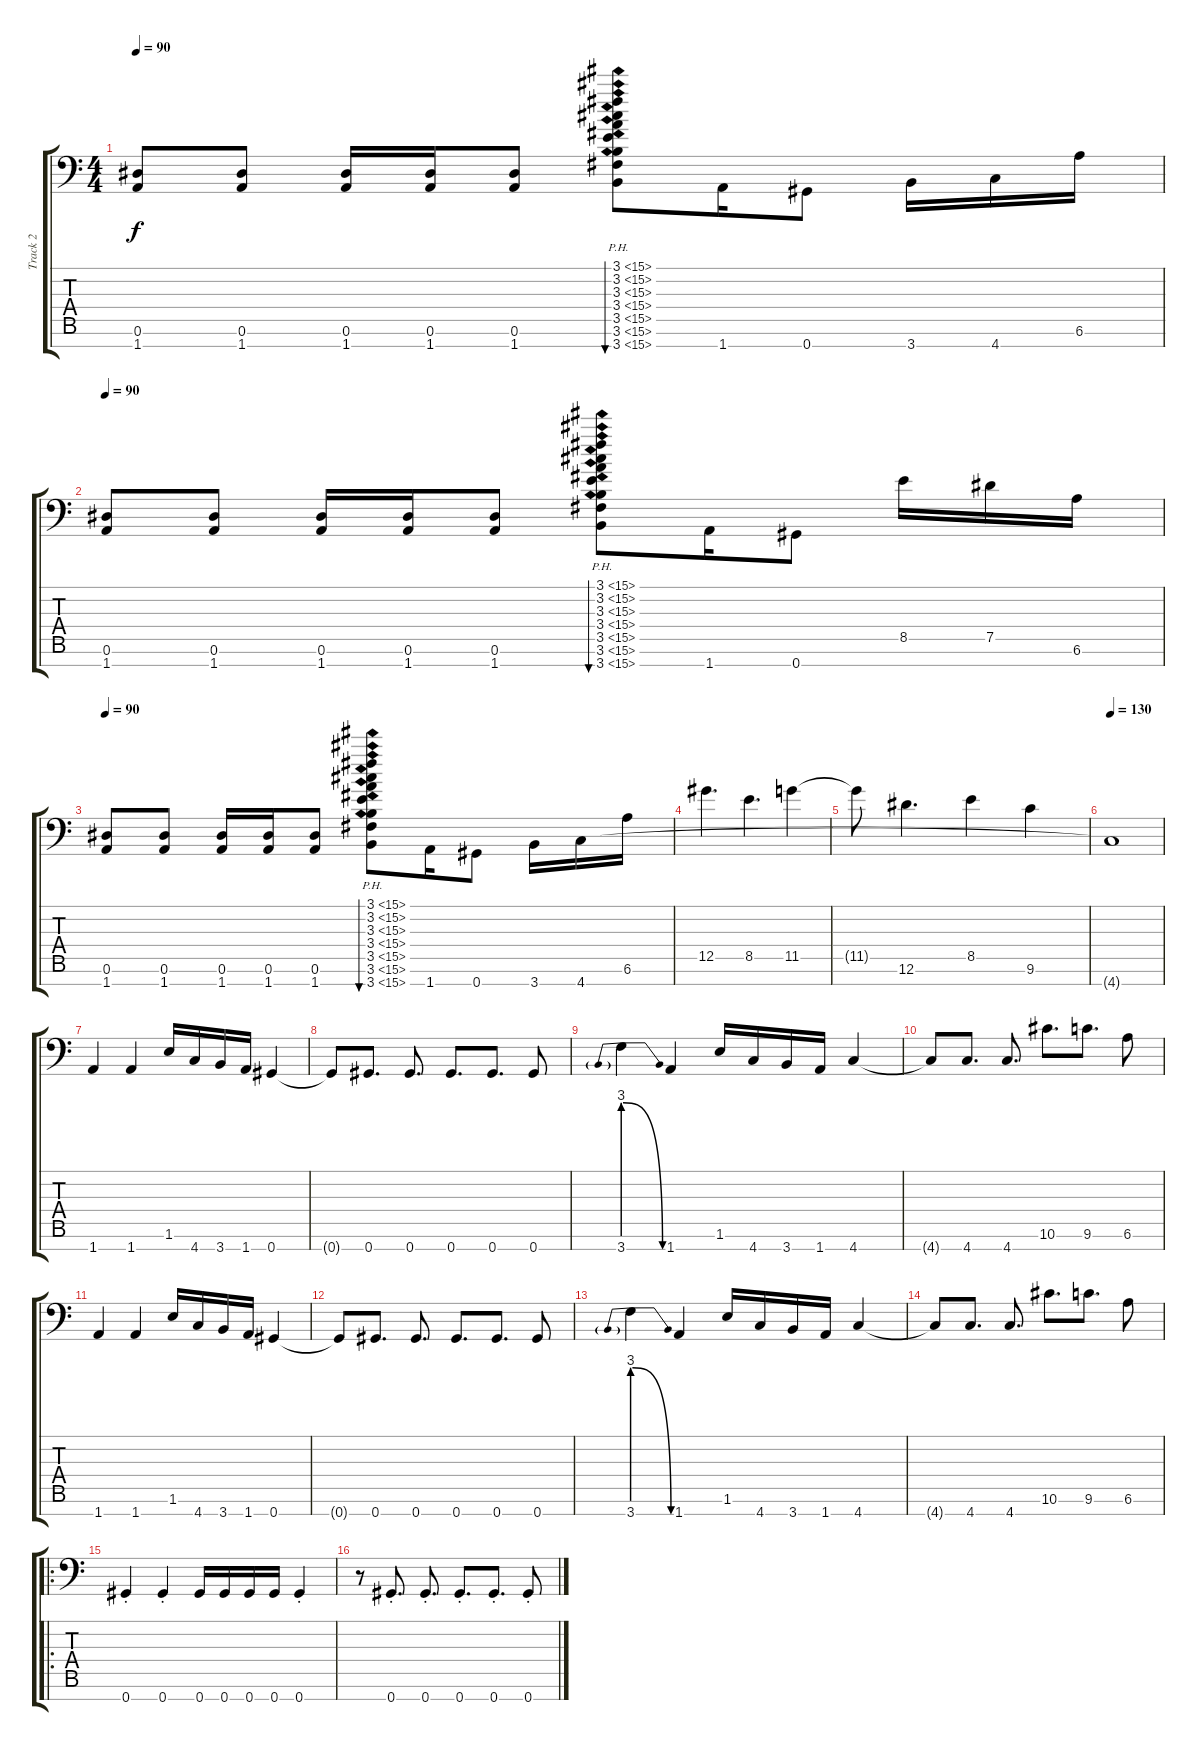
\track ("Track 2" "Track 2") {instrument overdrivenguitar}
\staff {score tabs}
\tuning (Eb4 Bb3 Gb3 Db3 Ab2 Eb2 Ab1) {hide}
\ts (4 4)
\tempo 90
\clef f4
\ks c
(0.6 1.7).8{dy f} (0.6 1.7).8 (0.6 1.7).16 (0.6 1.7).16 (0.6 1.7).8 (3.1{ph 12} 3.2{ph 12} 3.3{ph 12} 3.4{ph 12} 3.5{ph 12} 3.6{ph 12} 3.7{ph 12}).8{bu 480} 1.7.16 0.7.8 3.7.16 4.7.16 6.6.16 |
\tempo 90
(0.6 1.7).8 (0.6 1.7).8 (0.6 1.7).16 (0.6 1.7).16 (0.6 1.7).8 (3.1{ph 12} 3.2{ph 12} 3.3{ph 12} 3.4{ph 12} 3.5{ph 12} 3.6{ph 12} 3.7{ph 12}).8{bu 480} 1.7.16 0.7.8 8.5.16 7.5.16 6.6.16 |
\tempo 90
(0.6 1.7).8 (0.6 1.7).8 (0.6 1.7).16 (0.6 1.7).16 (0.6 1.7).8 (3.1{ph 12} 3.2{ph 12} 3.3{ph 12} 3.4{ph 12} 3.5{ph 12} 3.6{ph 12} 3.7{ph 12}).8{bu 480} 1.7.16 0.7.8 3.7.16 4.7.16 6.6.16 |
12.5.4{d} 8.5.4{d} 11.5.4 |
11.5{t}.8 12.6.4{d} 8.5.4 9.6.4 |
\tempo 130
4.7{t}.1 |
1.7.4 1.7.4 1.6.16 4.7.16 3.7.16 1.7.16 0.7.4 |
0.7{t}.8 0.7.8{d} 0.7.8{d} 0.7.8{d} 0.7.8{d} 0.7.8 |
3.7{be (prebendrelease 0 12 60 0)}.4 1.7.4 1.6.16 4.7.16 3.7.16 1.7.16 4.7.4 |
4.7{t}.8 4.7.8{d} 4.7.8{d} 10.6.8{d} 9.6.8{d} 6.6.8 |
1.7.4 1.7.4 1.6.16 4.7.16 3.7.16 1.7.16 0.7.4 |
0.7{t}.8 0.7.8{d} 0.7.8{d} 0.7.8{d} 0.7.8{d} 0.7.8 |
3.7{be (prebendrelease 0 12 60 0)}.4 1.7.4 1.6.16 4.7.16 3.7.16 1.7.16 4.7.4 |
4.7{t}.8 4.7.8{d} 4.7.8{d} 10.6.8{d} 9.6.8{d} 6.6.8 |
\ro
0.7{st}.4 0.7{st}.4 0.7.16 0.7.16 0.7.16 0.7.16 0.7{st}.4 |
r.8 0.7{st}.8{d} 0.7{st}.8{d} 0.7{st}.8{d} 0.7{st}.8{d} 0.7{st}.8
